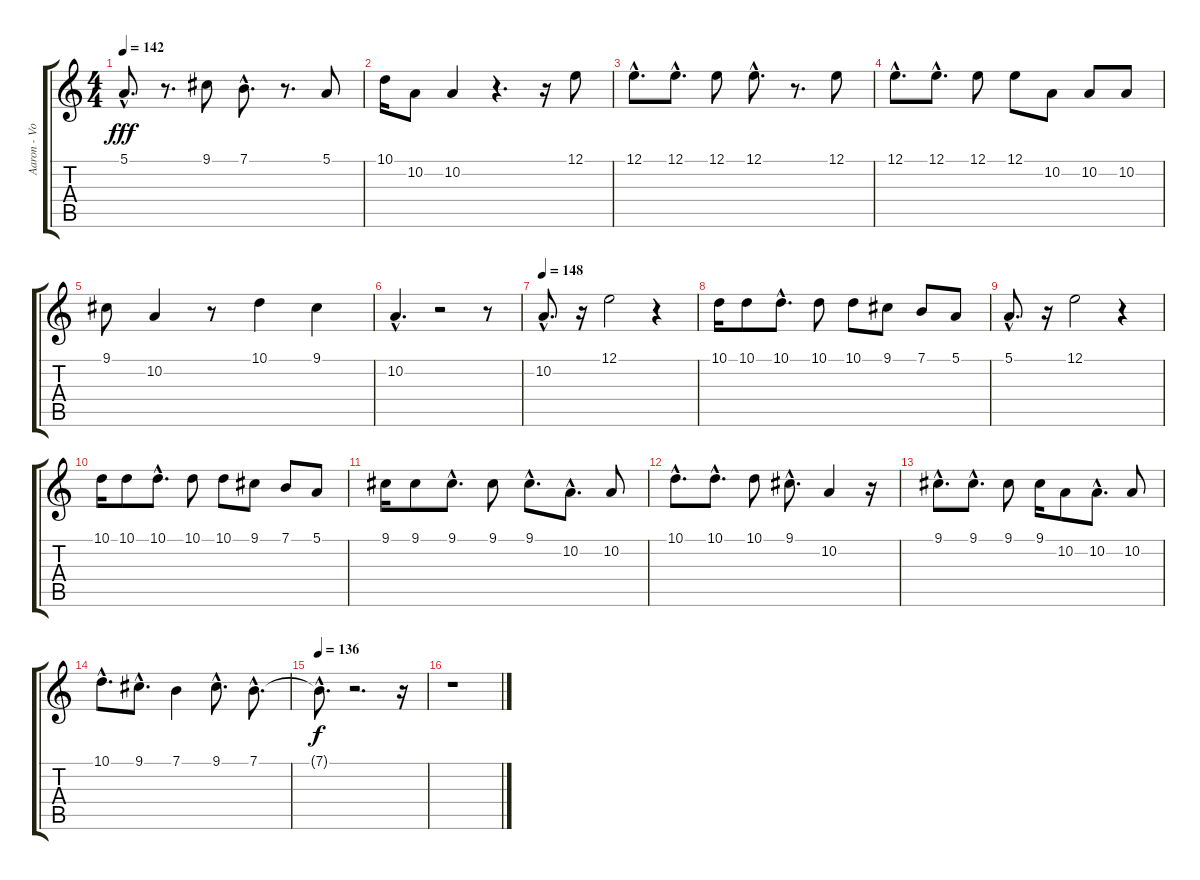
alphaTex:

\track ("Aaron - Vocals" "Aaron - Vo") {instrument lead6voice}
\staff {score tabs}
\tuning (E4 B3 G3 D3 A2 E2) {hide}
\ts (4 4)
\tempo 142
\clef g2
\ks c
5.1{hac}.8{d dy fff} r.8{d} 9.1.8 7.1{hac}.8{d} r.8{d} 5.1.8 |
10.1.16 10.2.8 10.2.4 r.4{d} r.16 12.1.8 |
12.1{hac}.8{d} 12.1{hac}.8{d} 12.1.8 12.1{hac}.8{d} r.8{d} 12.1.8 |
12.1{hac}.8{d} 12.1{hac}.8{d} 12.1.8 12.1.8 10.2.8 10.2.8 10.2.8 |
9.1.8 10.2.4 r.8 10.1.4 9.1.4 |
10.2{hac}.4{d} r.2 r.8 |
\tempo 148
10.2{hac}.8{d} r.16 12.1.2 r.4 |
10.1.16 10.1.8 10.1{hac}.8{d} 10.1.8 10.1.8 9.1.8 7.1.8 5.1.8 |
5.1{hac}.8{d} r.16 12.1.2 r.4 |
10.1.16 10.1.8 10.1{hac}.8{d} 10.1.8 10.1.8 9.1.8 7.1.8 5.1.8 |
9.1.16 9.1.8 9.1{hac}.8{d} 9.1.8 9.1{hac}.8{d} 10.2{hac}.8{d} 10.2.8 |
10.1{hac}.8{d} 10.1{hac}.8{d} 10.1.8 9.1{hac}.8{d} 10.2.4 r.16 |
9.1{hac}.8{d} 9.1{hac}.8{d} 9.1.8 9.1.16 10.2.8 10.2{hac}.8{d} 10.2.8 |
10.1{hac}.8{d} 9.1{hac}.8{d} 7.1.4 9.1{hac}.8{d} 7.1{hac}.8{d} |
\tempo 136
7.1{hac t}.8{d dy f} r.2{d} r.16 |
r.1
